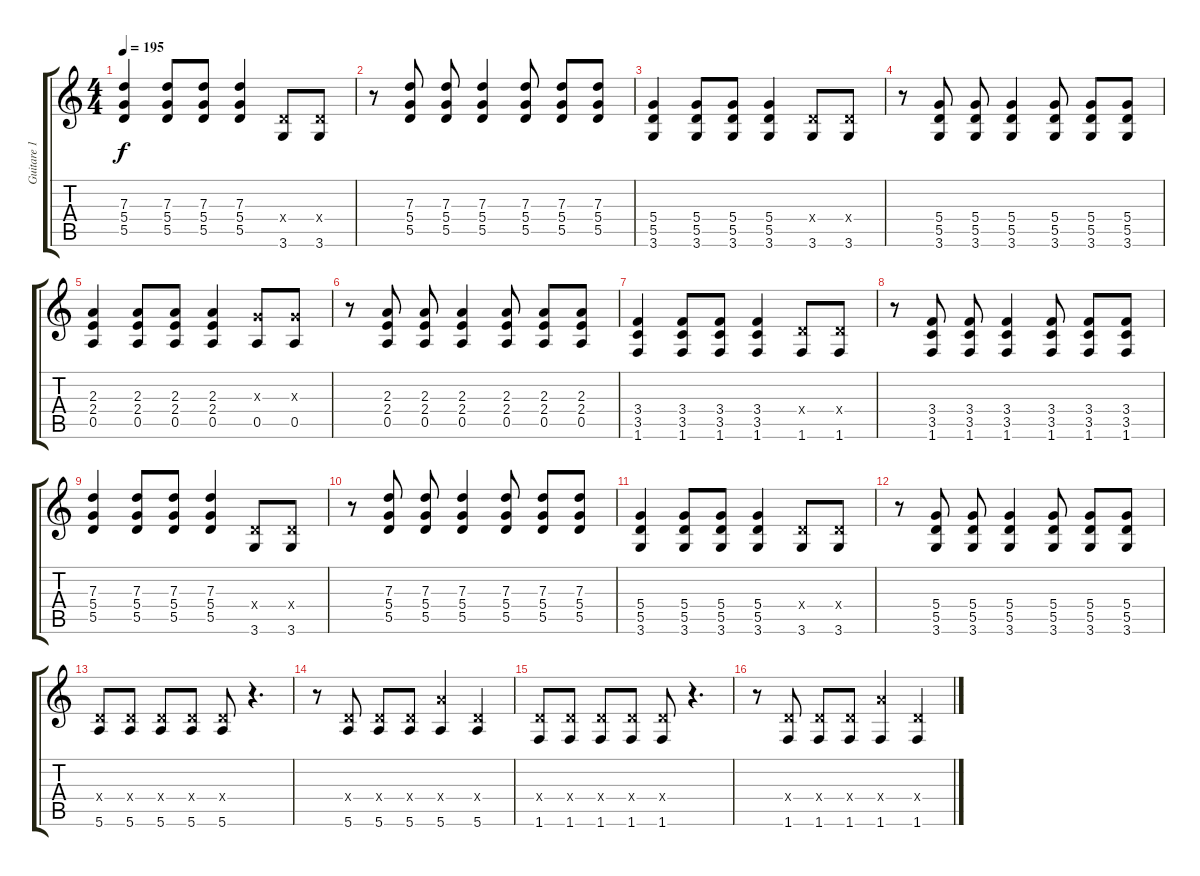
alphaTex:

\track ("Guitare 1" "Guitare 1") {instrument distortionguitar}
\staff {score tabs}
\tuning (E4 B3 G3 D3 A2 E2) {hide}
\ts (4 4)
\tempo 195
\clef g2
\ks c
(7.3 5.4 5.5).4{dy f} (7.3 5.4 5.5).8 (7.3 5.4 5.5).8 (7.3 5.4 5.5).4 (0.4{x} 3.6).8 (0.4{x} 3.6).8 |
r.8 (7.3 5.4 5.5).8 (7.3 5.4 5.5).8 (7.3 5.4 5.5).4 (7.3 5.4 5.5).8 (7.3 5.4 5.5).8 (7.3 5.4 5.5).8 |
(5.4 5.5 3.6).4 (5.4 5.5 3.6).8 (5.4 5.5 3.6).8 (5.4 5.5 3.6).4 (0.4{x} 3.6).8 (0.4{x} 3.6).8 |
r.8 (5.4 5.5 3.6).8 (5.4 5.5 3.6).8 (5.4 5.5 3.6).4 (5.4 5.5 3.6).8 (5.4 5.5 3.6).8 (5.4 5.5 3.6).8 |
(2.3 2.4 0.5).4 (2.3 2.4 0.5).8 (2.3 2.4 0.5).8 (2.3 2.4 0.5).4 (0.3{x} 0.5).8 (0.3{x} 0.5).8 |
r.8 (2.3 2.4 0.5).8 (2.3 2.4 0.5).8 (2.3 2.4 0.5).4 (2.3 2.4 0.5).8 (2.3 2.4 0.5).8 (2.3 2.4 0.5).8 |
(3.4 3.5 1.6).4 (3.4 3.5 1.6).8 (3.4 3.5 1.6).8 (3.4 3.5 1.6).4 (0.4{x} 1.6).8 (0.4{x} 1.6).8 |
r.8 (3.4 3.5 1.6).8 (3.4 3.5 1.6).8 (3.4 3.5 1.6).4 (3.4 3.5 1.6).8 (3.4 3.5 1.6).8 (3.4 3.5 1.6).8 |
(7.3 5.4 5.5).4 (7.3 5.4 5.5).8 (7.3 5.4 5.5).8 (7.3 5.4 5.5).4 (0.4{x} 3.6).8 (0.4{x} 3.6).8 |
r.8 (7.3 5.4 5.5).8 (7.3 5.4 5.5).8 (7.3 5.4 5.5).4 (7.3 5.4 5.5).8 (7.3 5.4 5.5).8 (7.3 5.4 5.5).8 |
(5.4 5.5 3.6).4 (5.4 5.5 3.6).8 (5.4 5.5 3.6).8 (5.4 5.5 3.6).4 (0.4{x} 3.6).8 (0.4{x} 3.6).8 |
r.8 (5.4 5.5 3.6).8 (5.4 5.5 3.6).8 (5.4 5.5 3.6).4 (5.4 5.5 3.6).8 (5.4 5.5 3.6).8 (5.4 5.5 3.6).8 |
(0.4{x} 5.6).8 (0.4{x} 5.6).8 (0.4{x} 5.6).8 (0.4{x} 5.6).8 (0.4{x} 5.6).8 r.4{d} |
r.8 (0.4{x} 5.6).8 (0.4{x} 5.6).8 (0.4{x} 5.6).8 (7.4{x} 5.6).4 (0.4{x} 5.6).4 |
(0.4{x} 1.6).8 (0.4{x} 1.6).8 (0.4{x} 1.6).8 (0.4{x} 1.6).8 (0.4{x} 1.6).8 r.4{d} |
r.8 (0.4{x} 1.6).8 (0.4{x} 1.6).8 (0.4{x} 1.6).8 (7.4{x} 1.6).4 (0.4{x} 1.6).4
